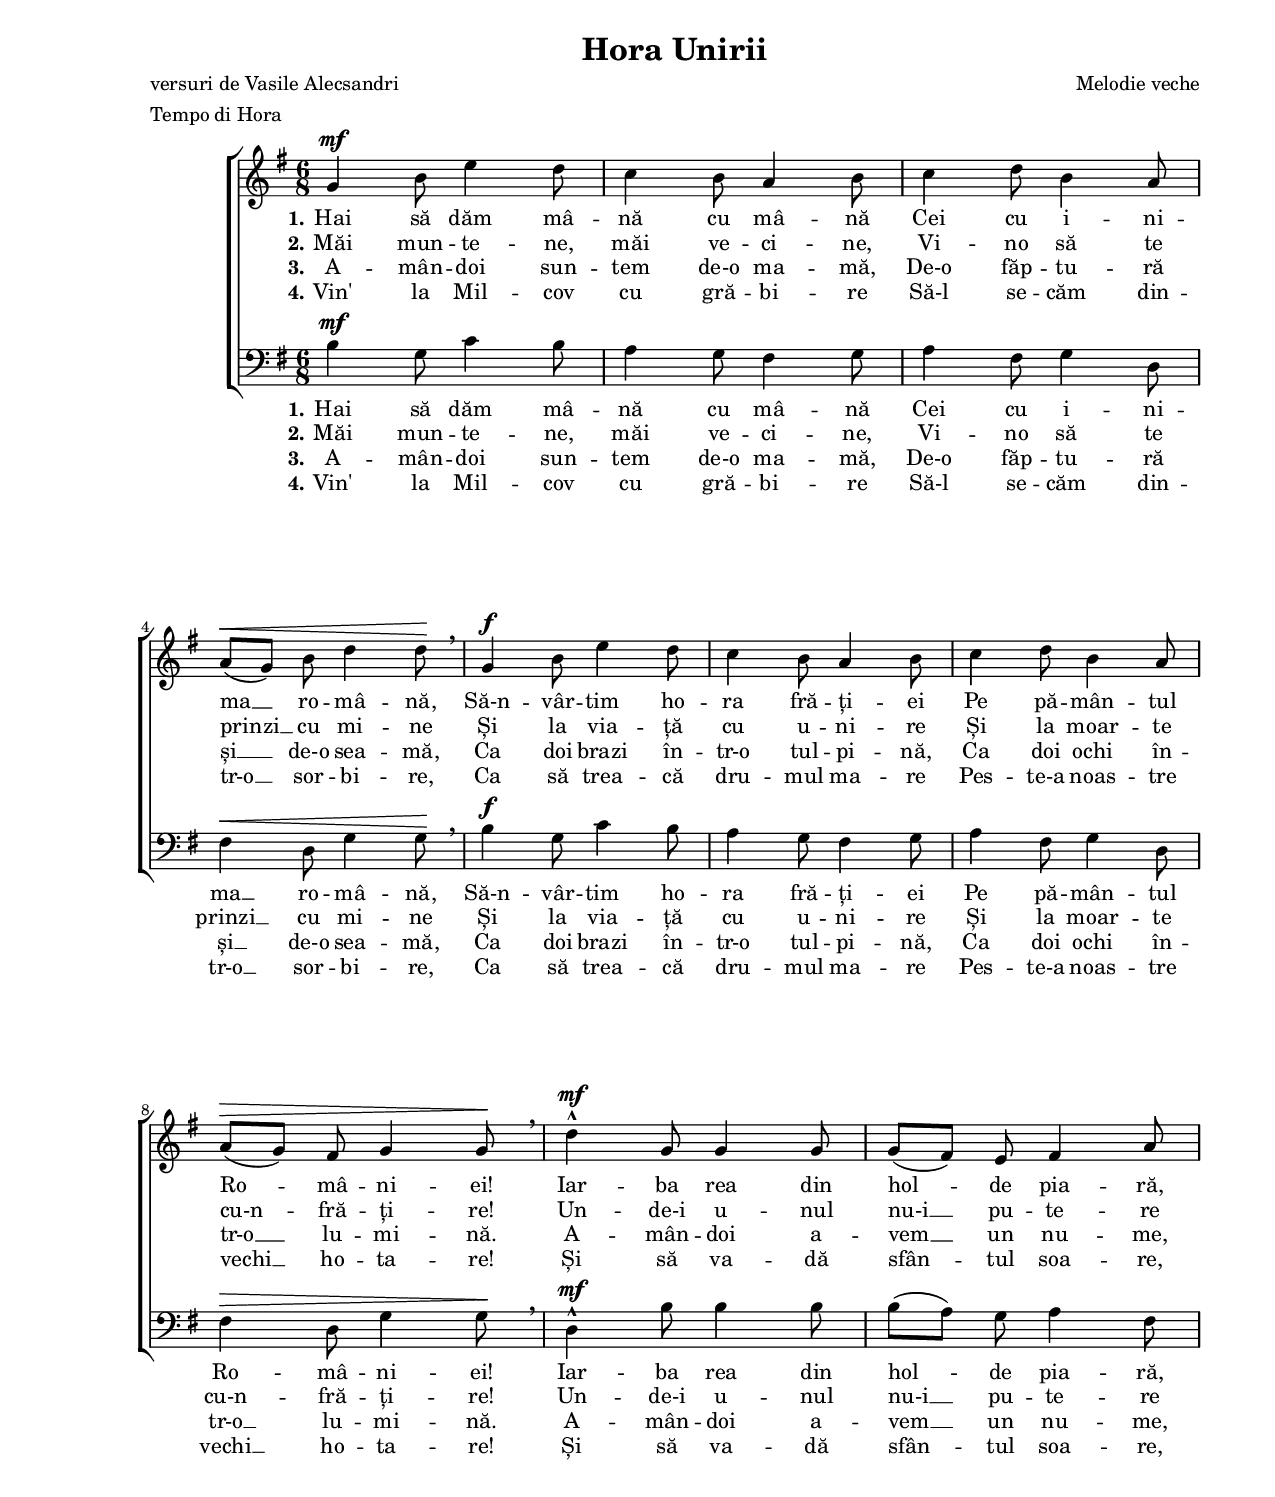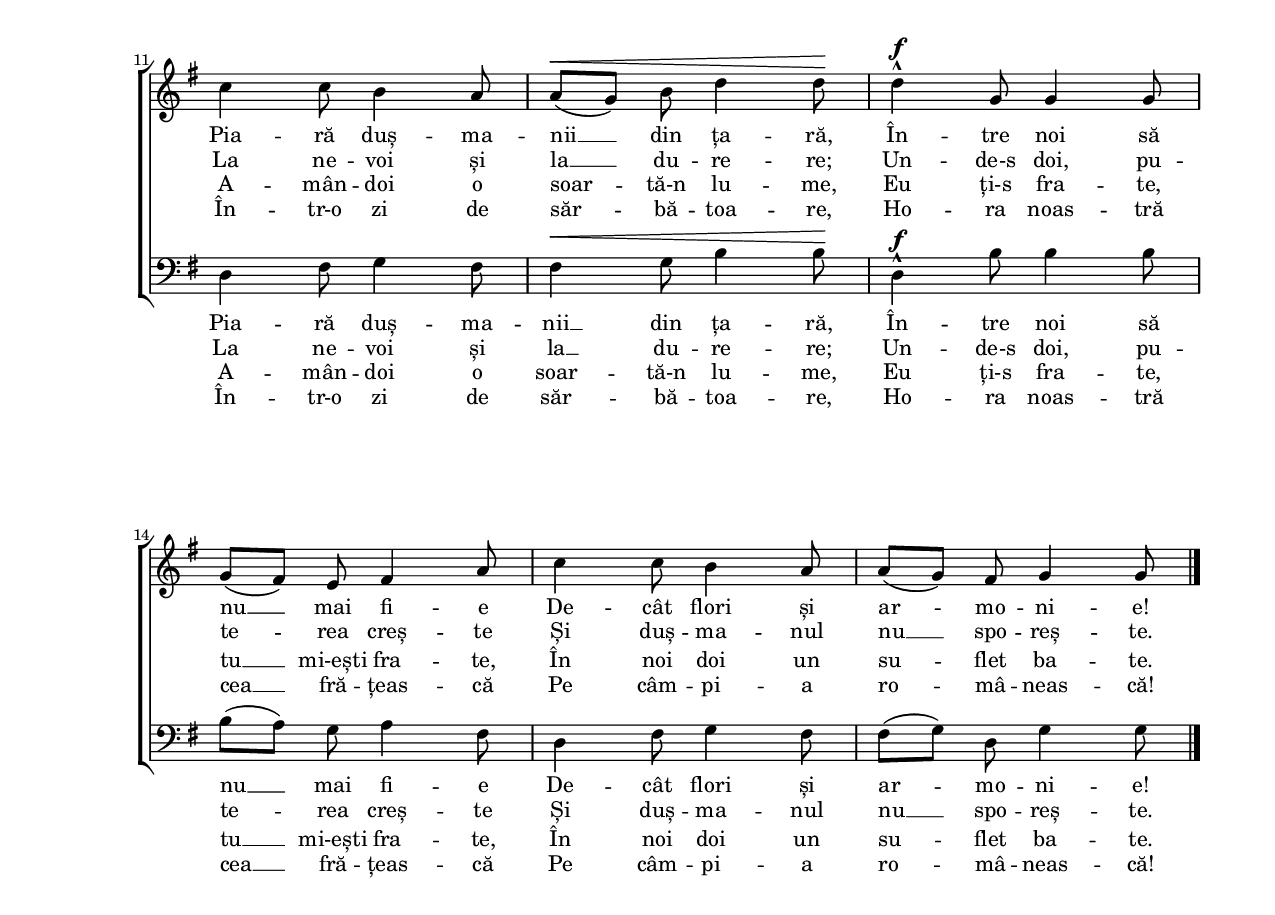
\version "2.19.80"

\paper {
  #(set-paper-size "letter")
  left-margin = 1\in
  line-width = 7\in
  print-page-number = false
  top-margin = 0.7\in
  bottom-margin = 0.7\in
}

\header {
  title = "Hora Unirii"
  composer = "Melodie veche"
  poet = "versuri de Vasile Alecsandri"
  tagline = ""
  meter = "Tempo di Hora"
}

#(set-global-staff-size 17)

global = {
  \key g \major
  \time 6/8
  \autoBeamOff
  \set Staff.midiInstrument = "clarinet"
}

stanzaOne = \lyricmode {
  \set stanza = "1."
  Hai să dăm mâ -- nă cu mâ -- nă
  Cei cu i -- ni -- ma __ ro -- mâ -- nă,
  Să-n -- vâr -- tim ho -- ra fră -- ți -- ei
  Pe pă -- mân -- tul Ro -- mâ -- ni -- ei!

  Iar -- ba rea din hol -- de pia -- ră,
  Pia -- ră duș -- ma -- nii __ din ța -- ră,
  În -- tre noi să nu __ mai fi -- e
  De -- cât flori și ar -- mo -- ni -- e!
}

stanzaTwo = \lyricmode {
  \set stanza = "2."
  Măi mun -- te -- ne, măi ve -- ci -- ne,
  Vi -- no să te prinzi __ cu mi -- ne
  Și la via -- ță cu u -- ni -- re
  Și la moar -- te cu-n -- fră -- ți -- re!

  Un -- de-i u -- nul nu-i __ pu -- te -- re
  La ne -- voi și la __ du -- re -- re;
  Un -- de-s doi, pu -- te -- rea creș -- te
  Și duș -- ma -- nul nu __ spo -- reș -- te.
}

stanzaThree = \lyricmode {
  \set stanza = "3."
  A -- mân -- doi sun -- tem de-o ma -- mă,
  De-o făp -- tu -- ră și __ de-o sea -- mă,
  Ca doi brazi în -- tr-o tul -- pi -- nă,
  Ca doi ochi în -- tr-o __ lu -- mi -- nă.

  A -- mân -- doi a -- vem __ un nu -- me,
  A -- mân -- doi o soar -- tă-n lu -- me,
  Eu ți-s fra -- te, tu __ mi-ești fra -- te,
  În noi doi un su -- flet ba -- te.
}

stanzaFour = \lyricmode {
  \set stanza = "4."
  Vin' la Mil -- cov cu gră -- bi -- re
  Să-l se -- căm din -- tr-o __ sor -- bi -- re,
  Ca să trea -- că dru -- mul ma -- re
  Pes -- te-a noas -- tre vechi __ ho -- ta -- re!

  Și să va -- dă sfân -- tul soa -- re,
  În -- tr-o zi de săr -- bă -- toa -- re,
  Ho -- ra noas -- tră cea __ fră -- țeas -- că
  Pe câm -- pi -- a ro -- mâ -- neas -- că!
}

womenMusic = \relative c' {
  g'4^\mf b8 e4 d8
  c4 b8 a4 b8
  c4 d8 b4 a8
  \break
  a8([^\< g8)] b8 d4 d8\! \breathe

  g,4^\f b8 e4 d8
  c4 b8 a4 b8
  c4 d8 b4 a8
  \break
  a8([^\> g8)] fis8 g4 g8\! \breathe

  d'4^\mf^^ g,8 g4 g8
  g8([ fis8)] e8 fis4 a8
  \break
  c4 c8 b4 a8
  a8([^\< g8)] b8 d4 d8\!

  d4^\f^^ g,8 g4 g8
  \break
  g8([ fis8)] e8 fis4 a8
  c4 c8 b4 a8
  a8([ g8)] fis8 g4 g8
  \bar "|."
}

menMusic = \relative c' {
  b4^\mf g8 c4 b8
  a4 g8 fis4 g8
  a4 fis8 g4 d8
  fis4^\< d8 g4 g8\! \breathe

  b4^\f g8 c4 b8
  a4 g8 fis4 g8
  a4 fis8 g4 d8
  fis4^\> d8 g4 g8\! \breathe

  d4^\mf^^ b'8 b4 b8
  b8([ a8)] g8 a4 fis8
  d4 fis8 g4 fis8
  fis4^\< g8 b4 b8\!

  d,4^\f^^ b'8 b4 b8
  b8([ a8)] g8 a4 fis8
  d4 fis8 g4 fis8
  fis8([ g8)] d8 g4 g8
}

myScore = \new Score <<
  \new ChoirStaff <<
    \new Staff \new Voice { \global \womenMusic }
    \addlyrics { \stanzaOne }
    \addlyrics { \stanzaTwo }
    \addlyrics { \stanzaThree }
    \addlyrics { \stanzaFour }

    \new Staff <<
      \clef "bass"
      \new Voice { \global \menMusic }
      \addlyrics { \stanzaOne }
      \addlyrics { \stanzaTwo }
      \addlyrics { \stanzaThree }
      \addlyrics { \stanzaFour }
    >>
  >>
>>

\score {
  \myScore
  \layout { }
}

midiOutput = \midi {
  \tempo 4 = 96
}

\score {
  \unfoldRepeats
  \myScore
  \midi { \midiOutput }
}

\score {
  \unfoldRepeats
  \new Voice { \global \womenMusic }
  \midi { \midiOutput }
}

\score {
  \unfoldRepeats
  \new Voice { \global \menMusic }
  \midi { \midiOutput }
}
